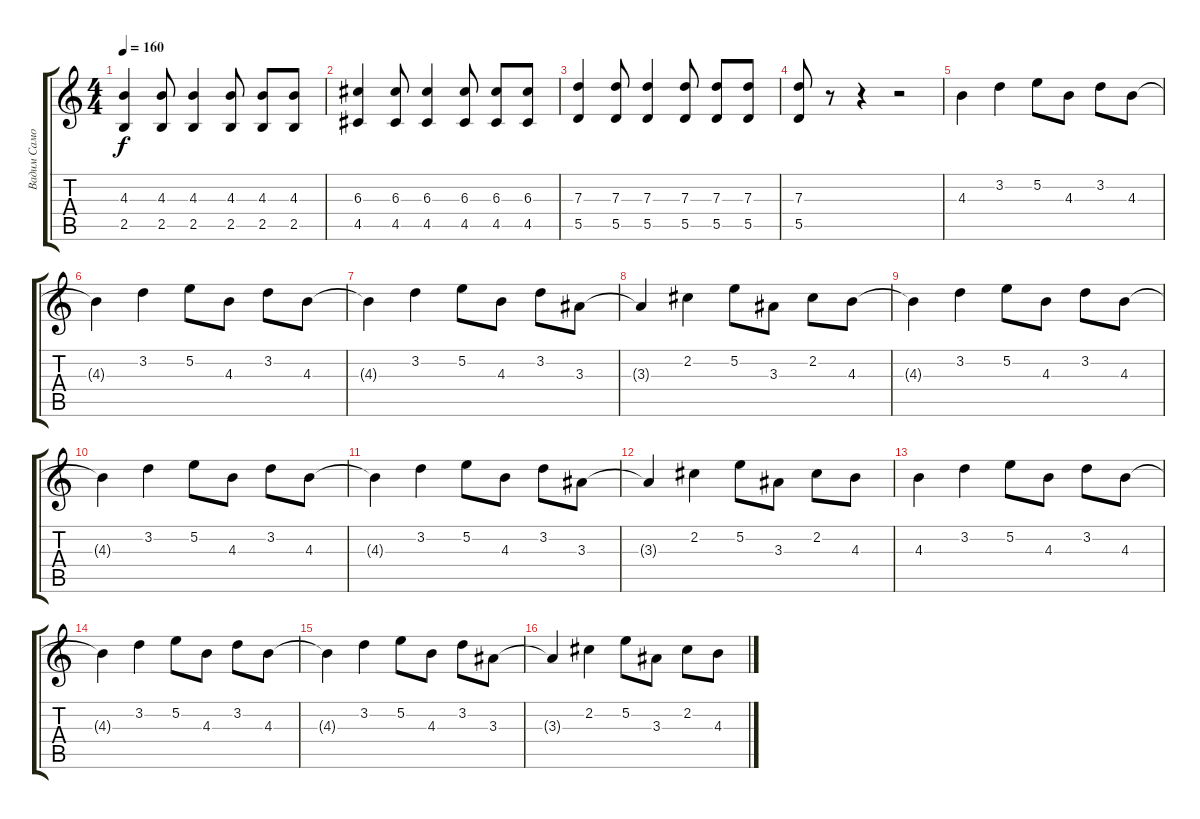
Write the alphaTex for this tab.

\track ("Вадим Самойлов" "Вадим Само") {instrument overdrivenguitar}
\staff {score tabs}
\tuning (E4 B3 G3 D3 A2 E2) {hide}
\ts (4 4)
\tempo 160
\clef g2
\ks c
(4.3 2.5).4{dy f} (4.3 2.5).8 (4.3 2.5).4 (4.3 2.5).8 (4.3 2.5).8 (4.3 2.5).8 |
(6.3 4.5).4 (6.3 4.5).8 (6.3 4.5).4 (6.3 4.5).8 (6.3 4.5).8 (6.3 4.5).8 |
(7.3 5.5).4 (7.3 5.5).8 (7.3 5.5).4 (7.3 5.5).8 (7.3 5.5).8 (7.3 5.5).8 |
(7.3 5.5).8 r.8 r.4 r.2 |
4.3.4{volume 8 instrument electricguitarjazz} 3.2.4 5.2.8 4.3.8 3.2.8 4.3.8 |
4.3{t}.4 3.2.4 5.2.8 4.3.8 3.2.8 4.3.8 |
4.3{t}.4 3.2.4 5.2.8 4.3.8 3.2.8 3.3.8 |
3.3{t}.4 2.2.4 5.2.8 3.3.8 2.2.8 4.3.8 |
4.3{t}.4 3.2.4 5.2.8 4.3.8 3.2.8 4.3.8 |
4.3{t}.4 3.2.4 5.2.8 4.3.8 3.2.8 4.3.8 |
4.3{t}.4 3.2.4 5.2.8 4.3.8 3.2.8 3.3.8 |
3.3{t}.4 2.2.4 5.2.8 3.3.8 2.2.8 4.3.8 |
4.3.4{volume 8 instrument electricguitarjazz} 3.2.4 5.2.8 4.3.8 3.2.8 4.3.8 |
4.3{t}.4 3.2.4 5.2.8 4.3.8 3.2.8 4.3.8 |
4.3{t}.4 3.2.4 5.2.8 4.3.8 3.2.8 3.3.8 |
3.3{t}.4 2.2.4 5.2.8 3.3.8 2.2.8 4.3.8
